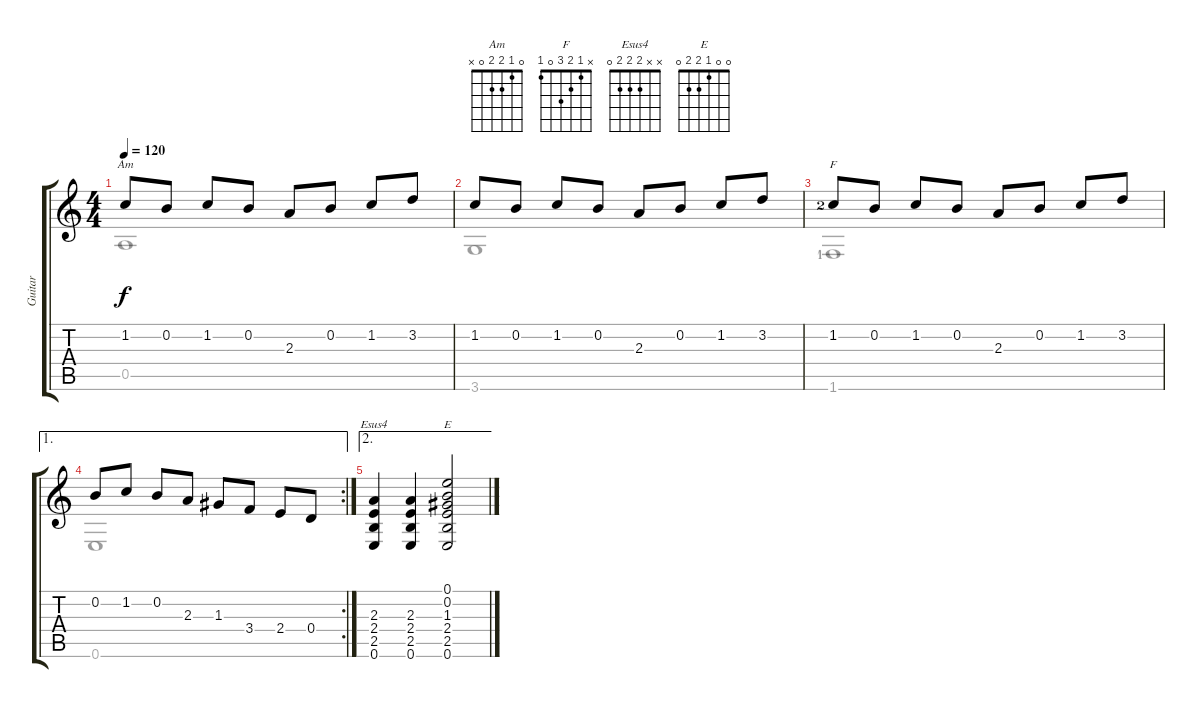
\track ("Guitar" "Guitar") {instrument acousticguitarnylon}
\staff {score tabs}
\tuning (E4 B3 G3 D3 A2 E2) {hide}
\chord ("Am" 0 1 2 2 0 x)
\chord ("F" x 1 2 3 0 1)
\chord ("Esus4" x x 2 2 2 0)
\chord ("E" 0 0 1 2 2 0)
\voice
\ts (4 4)
\tempo 120
\clef g2
\ks c
1.2.8{ch "Am" dy f instrument acousticguitarnylon} 0.2.8 1.2.8 0.2.8 2.3.8 0.2.8 1.2.8 3.2.8 |
1.2.8 0.2.8 1.2.8 0.2.8 2.3.8 0.2.8 1.2.8 3.2.8 |
1.2{lf 3}.8{ch "F"} 0.2.8 1.2.8 0.2.8 2.3.8 0.2.8 1.2.8 3.2.8 |
\ae 1
\rc 2
0.2.8 1.2.8 0.2.8 2.3.8 1.3.8 3.4.8 2.4.8 0.4.8 |
\ae 2
(2.3 2.4 2.5 0.6).4{ch "Esus4"} (2.3 2.4 2.5 0.6).4 (0.1 0.2 1.3 2.4 2.5 0.6).2{ch "E"}
\voice
\clef g2
\ottava regular
\simile none
\ks c
0.5.1{dy f} |
3.6.1 |
1.6{lf 2}.1 |
0.6.1 |
